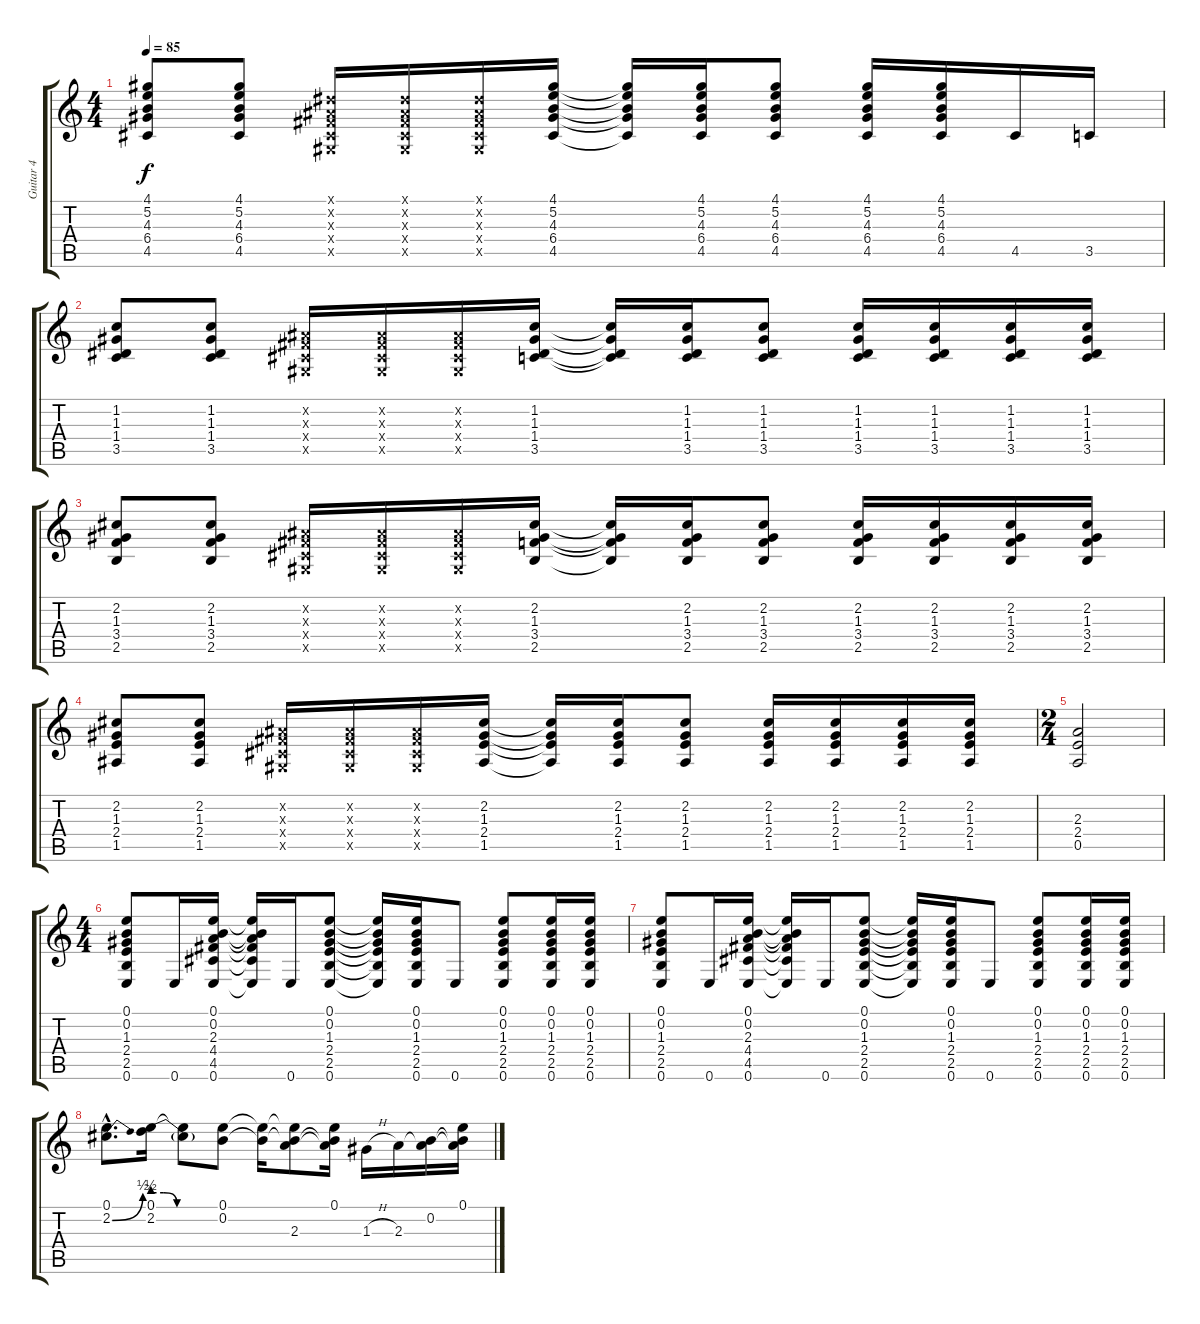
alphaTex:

\track ("Guitar 4" "Guitar 4") {instrument overdrivenguitar}
\staff {score tabs}
\tuning (E4 B3 G3 D3 A2 E2) {hide}
\ts (4 4)
\tempo 85
\clef g2
\ks c
(4.1 5.2 4.3 6.4 4.5).8{dy f} (4.1 5.2 4.3 6.4 4.5).8 (-1.1{x} -1.2{x} -1.3{x} -1.4{x} -1.5{x}).16 (-1.1{x} -1.2{x} -1.3{x} -1.4{x} -1.5{x}).16 (-1.1{x} -1.2{x} -1.3{x} -1.4{x} -1.5{x}).16 (4.1 5.2 4.3 6.4 4.5).16 (4.1{t} 5.2{t} 4.3{t} 6.4{t} 4.5{t}).16 (4.1 5.2 4.3 6.4 4.5).16 (4.1 5.2 4.3 6.4 4.5).8 (4.1 5.2 4.3 6.4 4.5).16 (4.1 5.2 4.3 6.4 4.5).16 4.5.16 3.5.16 |
(1.2 1.3 1.4 3.5).8 (1.2 1.3 1.4 3.5).8 (-1.2{x} -1.3{x} -1.4{x} -1.5{x}).16 (-1.2{x} -1.3{x} -1.4{x} -1.5{x}).16 (-1.2{x} -1.3{x} -1.4{x} -1.5{x}).16 (1.2 1.3 1.4 3.5).16 (1.2{t} 1.3{t} 1.4{t} 3.5{t}).16 (1.2 1.3 1.4 3.5).16 (1.2 1.3 1.4 3.5).8 (1.2 1.3 1.4 3.5).16 (1.2 1.3 1.4 3.5).16 (1.2 1.3 1.4 3.5).16 (1.2 1.3 1.4 3.5).16 |
(2.2 1.3 3.4 2.5).8 (2.2 1.3 3.4 2.5).8 (-1.2{x} -1.3{x} -1.4{x} -1.5{x}).16 (-1.2{x} -1.3{x} -1.4{x} -1.5{x}).16 (-1.2{x} -1.3{x} -1.4{x} -1.5{x}).16 (2.2 1.3 3.4 2.5).16 (2.2{t} 1.3{t} 3.4{t} 2.5{t}).16 (2.2 1.3 3.4 2.5).16 (2.2 1.3 3.4 2.5).8 (2.2 1.3 3.4 2.5).16 (2.2 1.3 3.4 2.5).16 (2.2 1.3 3.4 2.5).16 (2.2 1.3 3.4 2.5).16 |
(2.2 1.3 2.4 1.5).8 (2.2 1.3 2.4 1.5).8 (-1.2{x} -1.3{x} -1.4{x} -1.5{x}).16 (-1.2{x} -1.3{x} -1.4{x} -1.5{x}).16 (-1.2{x} -1.3{x} -1.4{x} -1.5{x}).16 (2.2 1.3 2.4 1.5).16 (2.2{t} 1.3{t} 2.4{t} 1.5{t}).16 (2.2 1.3 2.4 1.5).16 (2.2 1.3 2.4 1.5).8 (2.2 1.3 2.4 1.5).16 (2.2 1.3 2.4 1.5).16 (2.2 1.3 2.4 1.5).16 (2.2 1.3 2.4 1.5).16 |
\ts (2 4)
(2.3 2.4 0.5).2 |
\ts (4 4)
(0.1 0.2 1.3 2.4 2.5 0.6).8 0.6.16 (0.1 0.2 2.3 4.4 4.5 0.6).16 (0.1{t} 0.2{t} 2.3{t} 4.4{t} 4.5{t} 0.6{t}).16 0.6.16 (0.1 0.2 1.3 2.4 2.5 0.6).8 (0.1{t} 0.2{t} 1.3{t} 2.4{t} 2.5{t} 0.6{t}).16 (0.1 0.2 1.3 2.4 2.5 0.6).16 0.6.8 (0.1 0.2 1.3 2.4 2.5 0.6).8 (0.1 0.2 1.3 2.4 2.5 0.6).16 (0.1 0.2 1.3 2.4 2.5 0.6).16 |
(0.1 0.2 1.3 2.4 2.5 0.6).8 0.6.16 (0.1 0.2 2.3 4.4 4.5 0.6).16 (0.1{t} 0.2{t} 2.3{t} 4.4{t} 4.5{t} 0.6{t}).16 0.6.16 (0.1 0.2 1.3 2.4 2.5 0.6).8 (0.1{t} 0.2{t} 1.3{t} 2.4{t} 2.5{t} 0.6{t}).16 (0.1 0.2 1.3 2.4 2.5 0.6).16 0.6.8 (0.1 0.2 1.3 2.4 2.5 0.6).8 (0.1 0.2 1.3 2.4 2.5 0.6).16 (0.1 0.2 1.3 2.4 2.5 0.6).16 |
(0.1{hac} 2.2{be (bend 0 0 60 2) hac}).8{d} (0.1 2.2{be (custom 0 2 10 2 22 0 40 0 60 0)}).16 (0.1{t} 2.2{t}).8 (0.1 0.2).8 (0.1{t} 0.2{t}).16 (0.1{t} 0.2{t} 2.3).8 (0.1 0.2{t} 2.3{t}).16 1.3{h}.16 2.3.16 (0.2 2.3{t}).16 (0.1 0.2{t} 2.3{t}).16
